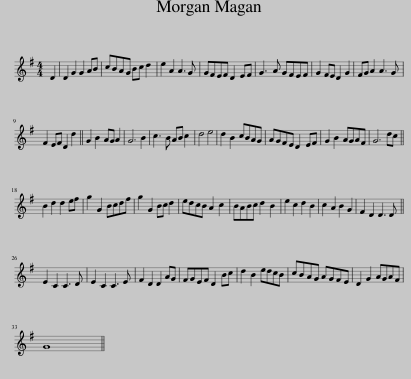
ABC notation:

X:1
L:1/8
M:4/4
I:linebreak $
K:G
V:1 treble
V:1
 D2 | D2 G2 G2 AB | cBAG Bc d2 | e2 A2 A3 G | GFEF D2 EF | %5
 G3 A GFEF | G2 FE D2 G2 | FG A2 A3 G |$ F2 EF D2 d2 || G2 B2 AG A2 | %10
 G6 B2 | c3 B AB c2 | d4 e4 | d2 B2 cBAG | AGFE D2 EF | %15
 G2 B2 AGAF | G6 dc ||$ B2 d2 d2 ef | g2 G2 Bcdf | g2 G2 Bc d2 | %20
 edcB A2 c2 | BABc d2 B2 | e2 c2 d2 B2 | c2 A2 B2 G2 | F2 D2 D3 D ||$ %25
 E2 C2 C3 D | E2 C2 C3 E | F2 D2 D2 AG | FGEF D2 Bc | d2 B2 edcB | %30
 cBAG AGFE | D2 G2 AGAF |$ G8 || %33
